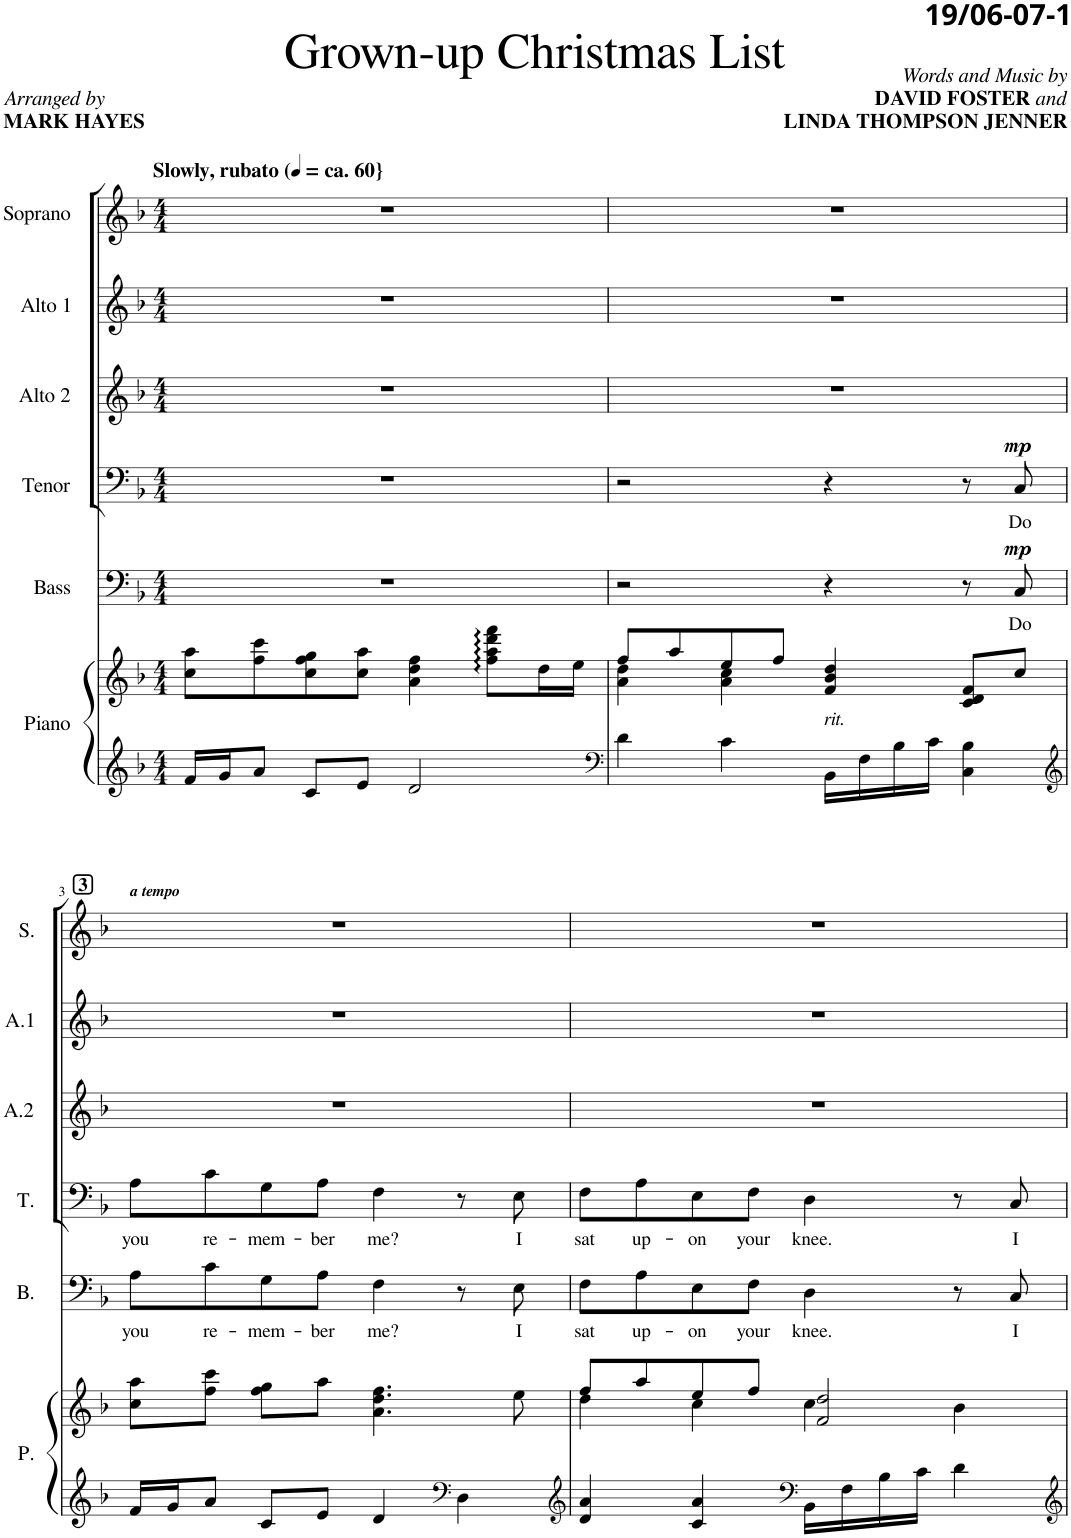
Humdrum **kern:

**kern	**kern	**kern	**text	**dynam	**kern	**text	**dynam	**kern	**kern	**kern
*part6	*part6	*part5	*part5	*part5	*part4	*part4	*part4	*part3	*part2	*part1
*staff7	*staff6	*staff5	*staff5	*staff5	*staff4	*staff4	*staff4	*staff3	*staff2	*staff1
*I"Piano	*	*I"Bass	*	*	*I"Tenor	*	*	*I"Alto 2	*I"Alto 1	*I"Soprano
*I'P.	*	*I'B.	*	*	*I'T.	*	*	*I'A.2	*I'A.1	*I'S.
*clefG2	*clefG2	*clefF4	*	*	*clefF4	*	*	*clefG2	*clefG2	*clefG2
*k[b-]	*k[b-]	*k[b-]	*	*	*k[b-]	*	*	*k[b-]	*k[b-]	*k[b-]
*M4/4	*M4/4	*M4/4	*	*	*M4/4	*	*	*M4/4	*M4/4	*M4/4
=1	=1	=1	=1	=1	=1	=1	=1	=1	=1	=1
!	!	!	!	!	!	!	!	!	!	!LO:TX:a:B:t=Slowly, rubato (
!	!	!	!	!	!	!	!	!	!	!LO:TX:a:B:t=ca. 60}
16f/LL	8cc\ 8aa\L	1r	.	.	1r	.	.	1r	1r	1r
16g/J	.	.	.	.	.	.	.	.	.	.
8a/J	8ff\ 8ccc\	.	.	.	.	.	.	.	.	.
8c/L	8cc\ 8ff\ 8gg\	.	.	.	.	.	.	.	.	.
8e/J	8cc\ 8aa\J	.	.	.	.	.	.	.	.	.
2d/	4a\ 4dd\ 4ff\	.	.	.	.	.	.	.	.	.
.	8ff\ 8aa\ 8ddd\ 8fff\L	.	.	.	.	.	.	.	.	.
.	16dd\L	.	.	.	.	.	.	.	.	.
.	16ee\JJ	.	.	.	.	.	.	.	.	.
=2	=2	=2	=2	=2	=2	=2	=2	=2	=2	=2
*clefF4	*	*	*	*	*	*	*	*	*	*
*	*^	*	*	*	*	*	*	*	*	*
4d\	8ff/L	4a\ 4dd\	2r	.	.	2r	.	.	1r	1r	1r
.	8aa/	.	.	.	.	.	.	.	.	.	.
4c\	8ee/	4a\ 4cc\	.	.	.	.	.	.	.	.	.
.	8ff/J	.	.	.	.	.	.	.	.	.	.
!	!LO:TX:b:i:t=rit.	!	!	!	!	!	!	!	!	!	!
16BB-\LL	4f/ 4b-/ 4dd/	2ryy	4r	.	.	4r	.	.	.	.	.
16F\	.	.	.	.	.	.	.	.	.	.	.
16B-\	.	.	.	.	.	.	.	.	.	.	.
16c\JJ	.	.	.	.	.	.	.	.	.	.	.
4C\ 4B-\	8c/ 8d/ 8f/L	.	8r	.	.	8r	.	.	.	.	.
!	!	!	!	!LO:LY:b	!LO:DY:a	!	!LO:LY:b	!LO:DY:a	!	!	!
.	8cc/J	.	8C/	Do	mp	8C/	Do	mp	.	.	.
*	*v	*v	*	*	*	*	*	*	*	*	*
!!LO:LB:g=z
!!LO:REH:place=s1:a:B:cj:fs=11:t=3
=3	=3	=3	=3	=3	=3	=3	=3	=3	=3	=3
*clefG2	*	*	*	*	*	*	*	*	*	*
!	!	!	!	!	!	!	!	!	!	!LO:TX:a:Bi:t=a tempo
!	!	!	!LO:LY:b	!	!	!LO:LY:b	!	!	!	!
16f/LL	8cc\ 8aa\L	8A\L	you	.	8A\L	you	.	1r	1r	1r
16g/J	.	.	.	.	.	.	.	.	.	.
!	!	!	!LO:LY:b	!	!	!LO:LY:b	!	!	!	!
8a/J	8ff\ 8ccc\J	8c\	re-	.	8c\	re-	.	.	.	.
!	!	!	!LO:LY:b	!	!	!LO:LY:b	!	!	!	!
8c/L	8ff\ 8gg\L	8G\	-mem-	.	8G\	-mem-	.	.	.	.
!	!	!	!LO:LY:b	!	!	!LO:LY:b	!	!	!	!
8e/J	8aa\J	8A\J	-ber	.	8A\J	-ber	.	.	.	.
!	!	!	!LO:LY:b	!	!	!LO:LY:b	!	!	!	!
4d/	4.a\ 4.dd\ 4.ff\	4F\	me?	.	4F\	me?	.	.	.	.
*clefF4	*	*	*	*	*	*	*	*	*	*
4D\	.	8r	.	.	8r	.	.	.	.	.
!	!	!	!LO:LY:b	!	!	!LO:LY:b	!	!	!	!
.	8ee\	8E\	I	.	8E\	I	.	.	.	.
=4	=4	=4	=4	=4	=4	=4	=4	=4	=4	=4
*clefG2	*	*	*	*	*	*	*	*	*	*
*	*^	*	*	*	*	*	*	*	*	*
!	!	!	!	!LO:LY:b	!	!	!LO:LY:b	!	!	!	!
4d/ 4a/	8ff/L	4dd\	8F\L	sat	.	8F\L	sat	.	1r	1r	1r
!	!	!	!	!LO:LY:b	!	!	!LO:LY:b	!	!	!	!
.	8aa/	.	8A\	up-	.	8A\	up-	.	.	.	.
!	!	!	!	!LO:LY:b	!	!	!LO:LY:b	!	!	!	!
4c/ 4a/	8ee/	4cc\	8E\	-on	.	8E\	-on	.	.	.	.
!	!	!	!	!LO:LY:b	!	!	!LO:LY:b	!	!	!	!
.	8ff/J	.	8F\J	your	.	8F\J	your	.	.	.	.
*clefF4	*	*	*	*	*	*	*	*	*	*	*
!	!	!	!	!LO:LY:b	!	!	!LO:LY:b	!	!	!	!
16BB-\LL	2f/ 2dd/	4cc\	4D\	knee.	.	4D\	knee.	.	.	.	.
16F\	.	.	.	.	.	.	.	.	.	.	.
16B-\	.	.	.	.	.	.	.	.	.	.	.
16c\JJ	.	.	.	.	.	.	.	.	.	.	.
4d\	.	4b-\	8r	.	.	8r	.	.	.	.	.
!	!	!	!	!LO:LY:b	!	!	!LO:LY:b	!	!	!	!
.	.	.	8C/	I	.	8C/	I	.	.	.	.
*	*v	*v	*	*	*	*	*	*	*	*	*
=	=	=	=	=	=	=	=	=	=	=
*-	*-	*-	*-	*-	*-	*-	*-	*-	*-	*-
